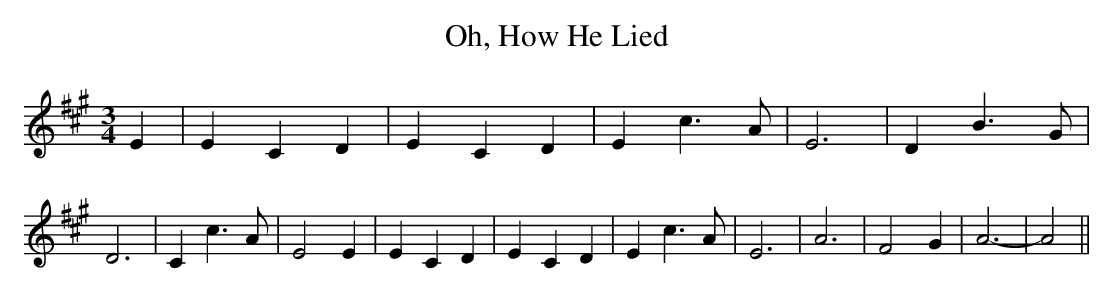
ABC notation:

X:1
T:Oh, How He Lied
M:3/4
L:1/4
K:A
 E| E C D| E C D| E c3/2 A/2| E3| D B3/2 G/2| D3| C c3/2 A/2| E2 E|\
 E C D| E C D| E c3/2 A/2| E3| A3| F2 G| A3-| A2||
